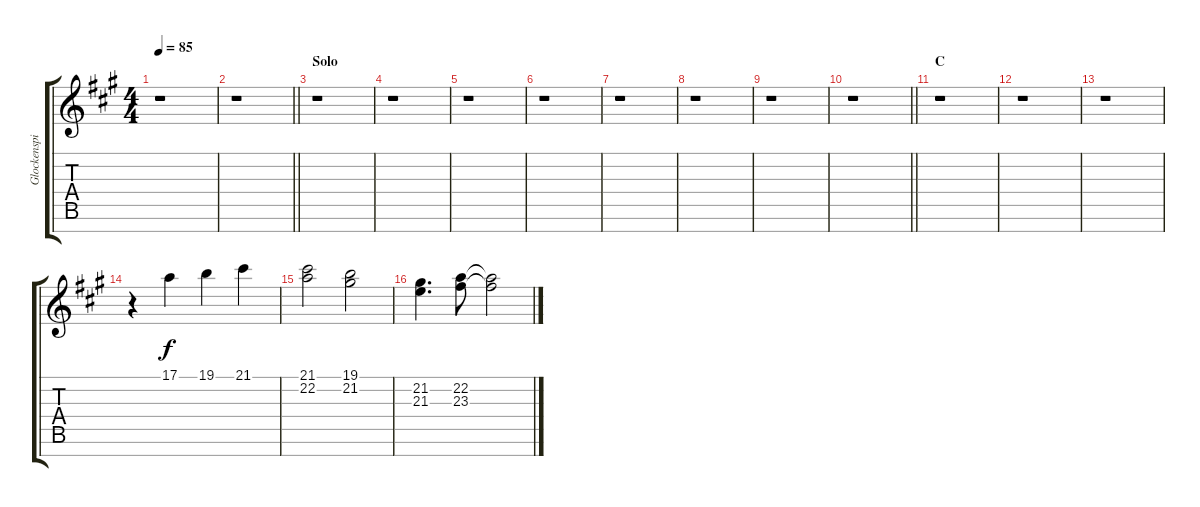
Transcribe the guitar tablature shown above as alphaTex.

\track ("Glockenspiel " "Glockenspi") {instrument celesta}
\staff {score tabs}
\tuning (E4 B3 G3 D3 A2 E2 B1) {hide}
\ts (4 4)
\tempo 85
\clef g2
\ks a
r.1{dy f} |
\barLineRight lightlight
r.1 |
\section ("" "Solo")
r.1 |
r.1 |
r.1 |
r.1 |
r.1 |
r.1 |
r.1 |
\barLineRight lightlight
r.1 |
\section ("" "C")
r.1 |
r.1 |
r.1 |
r.4 17.1.4 19.1.4 21.1.4 |
(21.1 22.2).2 (19.1 21.2).2 |
(21.2 21.3).4{d} (22.2 23.3).8 (22.2{t} 23.3{t}).2
